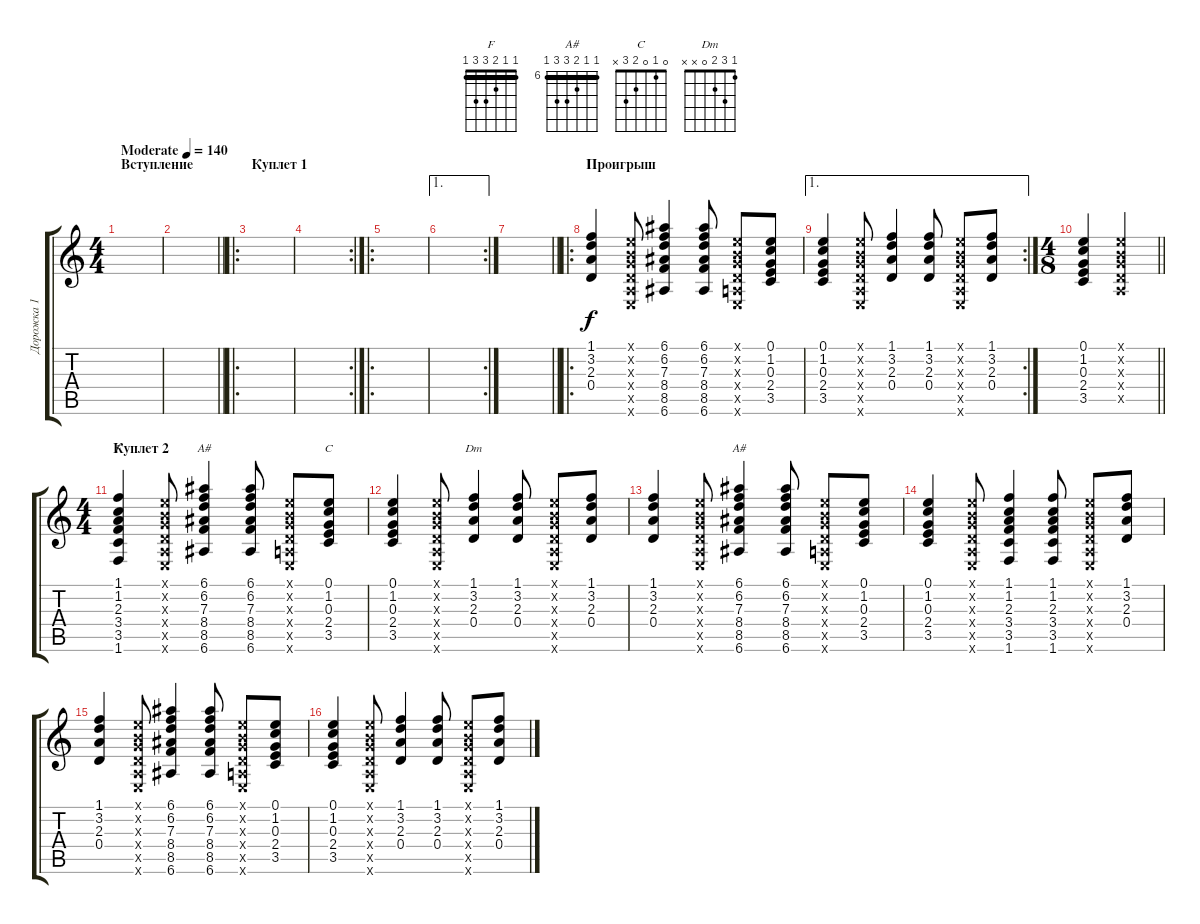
\track ("Дорожка 1" "Дорожка 1") {instrument acousticguitarsteel}
\staff {score tabs}
\tuning (E4 B3 G3 D3 A2 E2) {hide}
\chord ("F" 1 1 2 3 3 1) {barre 1}
\chord ("A#" 1 3 3 0 1 x)
\chord ("C" 0 1 0 2 3 x)
\chord ("Dm" 1 3 2 0 x x)
\chord ("A#" 6 6 7 8 8 6) {firstfret 6 barre 6}
\ts (4 4)
\section ("" "Вступление")
\tempo (140 "Moderate")
\clef g2
\ks c
|
\barLineRight lightlight
|
\ro
\section ("" "Куплет 1")
|
\rc 2
|
\ro
|
\ae 1
\rc 2
|
\barLineRight lightlight
|
\ro
\section ("" "Проигрыш")
(1.1 3.2 2.3 0.4).4 (0.1{x} 0.2{x} 0.3{x} 0.4{x} 0.5{x} 0.6{x}).8 (6.1 6.2 7.3 8.4 8.5 6.6).4 (6.1 6.2 7.3 8.4 8.5 6.6).8 (0.1{x} 0.2{x} 0.3{x} 0.4{x} 0.5{x} 0.6{x}).8 (0.1 1.2 0.3 2.4 3.5).8 |
\ae 1
\rc 2
(0.1 1.2 0.3 2.4 3.5).4 (0.1{x} 0.2{x} 0.3{x} 0.4{x} 0.5{x} 0.6{x}).8 (1.1 3.2 2.3 0.4).4 (1.1 3.2 2.3 0.4).8 (0.1{x} 0.2{x} 0.3{x} 0.4{x} 0.5{x} 0.6{x}).8 (1.1 3.2 2.3 0.4).8 |
\ts (4 8)
\barLineRight lightlight
(0.1 1.2 0.3 2.4 3.5).4 (0.1{x} 0.2{x} 0.3{x} 0.4{x} 0.5{x}).4 |
\ts (4 4)
\section ("" "Куплет 2")
(1.1 1.2 2.3 3.4 3.5 1.6).4{ch "F"} (0.1{x} 0.2{x} 0.3{x} 0.4{x} 0.5{x} 0.6{x}).8 (6.1 6.2 7.3 8.4 8.5 6.6).4{ch "A#"} (6.1 6.2 7.3 8.4 8.5 6.6).8 (0.1{x} 0.2{x} 0.3{x} 0.4{x} 0.5{x} 0.6{x}).8 (0.1 1.2 0.3 2.4 3.5).8{ch "C"} |
(0.1 1.2 0.3 2.4 3.5).4 (0.1{x} 0.2{x} 0.3{x} 0.4{x} 0.5{x} 0.6{x}).8 (1.1 3.2 2.3 0.4).4{ch "Dm"} (1.1 3.2 2.3 0.4).8 (0.1{x} 0.2{x} 0.3{x} 0.4{x} 0.5{x} 0.6{x}).8 (1.1 3.2 2.3 0.4).8 |
(1.1 3.2 2.3 0.4).4 (0.1{x} 0.2{x} 0.3{x} 0.4{x} 0.5{x} 0.6{x}).8 (6.1 6.2 7.3 8.4 8.5 6.6).4{ch "A#"} (6.1 6.2 7.3 8.4 8.5 6.6).8 (0.1{x} 0.2{x} 0.3{x} 0.4{x} 0.5{x} 0.6{x}).8 (0.1 1.2 0.3 2.4 3.5).8 |
(0.1 1.2 0.3 2.4 3.5).4 (0.1{x} 0.2{x} 0.3{x} 0.4{x} 0.5{x} 0.6{x}).8 (1.1 1.2 2.3 3.4 3.5 1.6).4 (1.1 1.2 2.3 3.4 3.5 1.6).8 (0.1{x} 0.2{x} 0.3{x} 0.4{x} 0.5{x} 0.6{x}).8 (1.1 3.2 2.3 0.4).8 |
(1.1 3.2 2.3 0.4).4 (0.1{x} 0.2{x} 0.3{x} 0.4{x} 0.5{x} 0.6{x}).8 (6.1 6.2 7.3 8.4 8.5 6.6).4 (6.1 6.2 7.3 8.4 8.5 6.6).8 (0.1{x} 0.2{x} 0.3{x} 0.4{x} 0.5{x} 0.6{x}).8 (0.1 1.2 0.3 2.4 3.5).8 |
(0.1 1.2 0.3 2.4 3.5).4 (0.1{x} 0.2{x} 0.3{x} 0.4{x} 0.5{x} 0.6{x}).8 (1.1 3.2 2.3 0.4).4 (1.1 3.2 2.3 0.4).8 (0.1{x} 0.2{x} 0.3{x} 0.4{x} 0.5{x} 0.6{x}).8 (1.1 3.2 2.3 0.4).8
